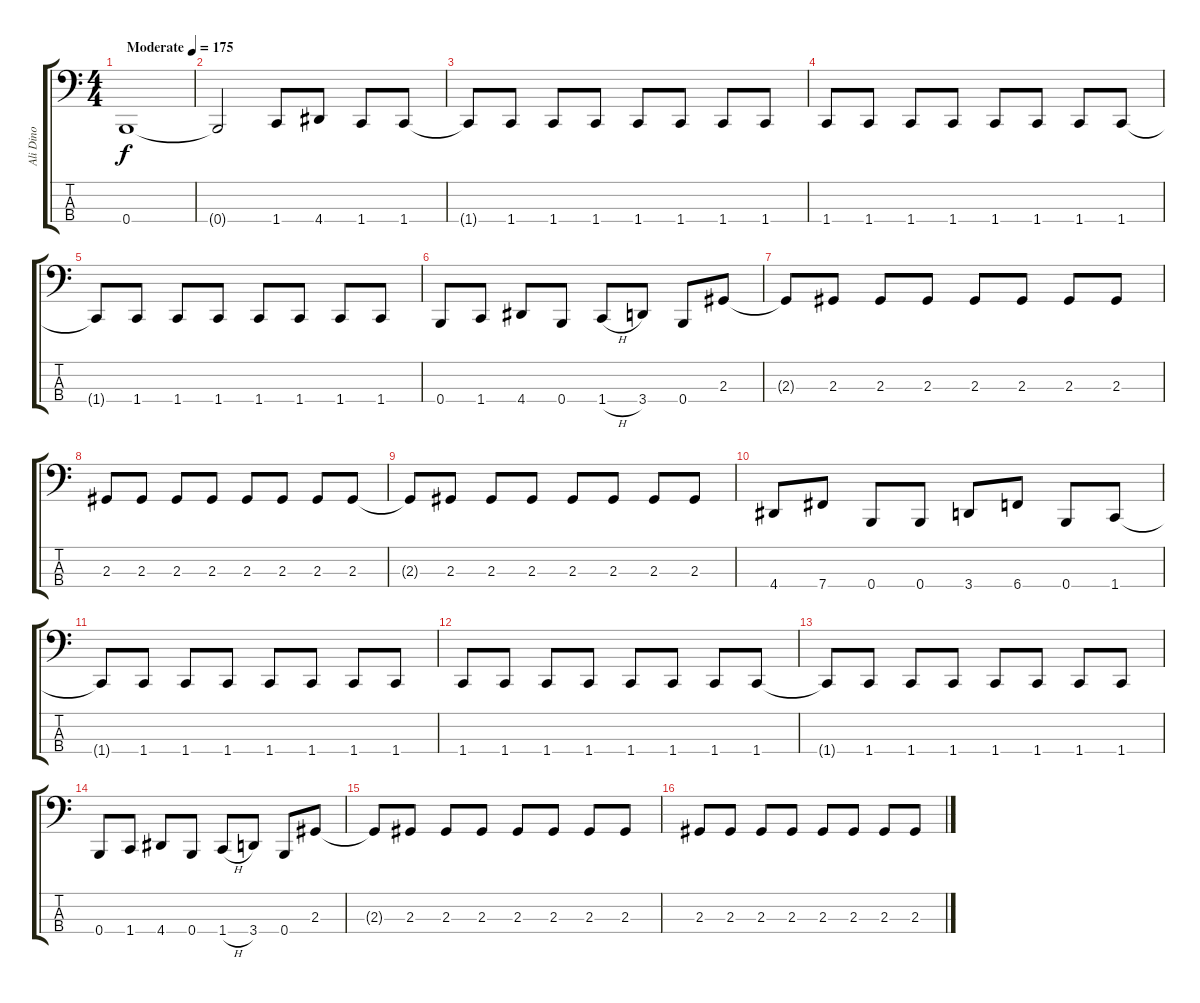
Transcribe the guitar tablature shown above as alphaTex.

\track ("Ali Dino" "Ali Dino") {instrument electricbasspick}
\staff {score tabs}
\tuning (E2 B1 Gb1 B0) {hide}
\ts (4 4)
\tempo (175 "Moderate")
\clef f4
\ks c
0.4.1{dy f instrument electricbasspick} |
0.4{t}.2 1.4.8 4.4.8 1.4.8 1.4.8 |
1.4{t}.8 1.4.8 1.4.8 1.4.8 1.4.8 1.4.8 1.4.8 1.4.8 |
1.4.8 1.4.8 1.4.8 1.4.8 1.4.8 1.4.8 1.4.8 1.4.8 |
1.4{t}.8 1.4.8 1.4.8 1.4.8 1.4.8 1.4.8 1.4.8 1.4.8 |
0.4.8 1.4.8 4.4.8 0.4.8 1.4{h}.8 3.4.8 0.4.8 2.3.8 |
2.3{t}.8 2.3.8 2.3.8 2.3.8 2.3.8 2.3.8 2.3.8 2.3.8 |
2.3.8 2.3.8 2.3.8 2.3.8 2.3.8 2.3.8 2.3.8 2.3.8 |
2.3{t}.8 2.3.8 2.3.8 2.3.8 2.3.8 2.3.8 2.3.8 2.3.8 |
4.4.8 7.4.8 0.4.8 0.4.8 3.4.8 6.4.8 0.4.8 1.4.8 |
1.4{t}.8 1.4.8 1.4.8 1.4.8 1.4.8 1.4.8 1.4.8 1.4.8 |
1.4.8 1.4.8 1.4.8 1.4.8 1.4.8 1.4.8 1.4.8 1.4.8 |
1.4{t}.8 1.4.8 1.4.8 1.4.8 1.4.8 1.4.8 1.4.8 1.4.8 |
0.4.8 1.4.8 4.4.8 0.4.8 1.4{h}.8 3.4.8 0.4.8 2.3.8 |
2.3{t}.8 2.3.8 2.3.8 2.3.8 2.3.8 2.3.8 2.3.8 2.3.8 |
2.3.8 2.3.8 2.3.8 2.3.8 2.3.8 2.3.8 2.3.8 2.3.8
